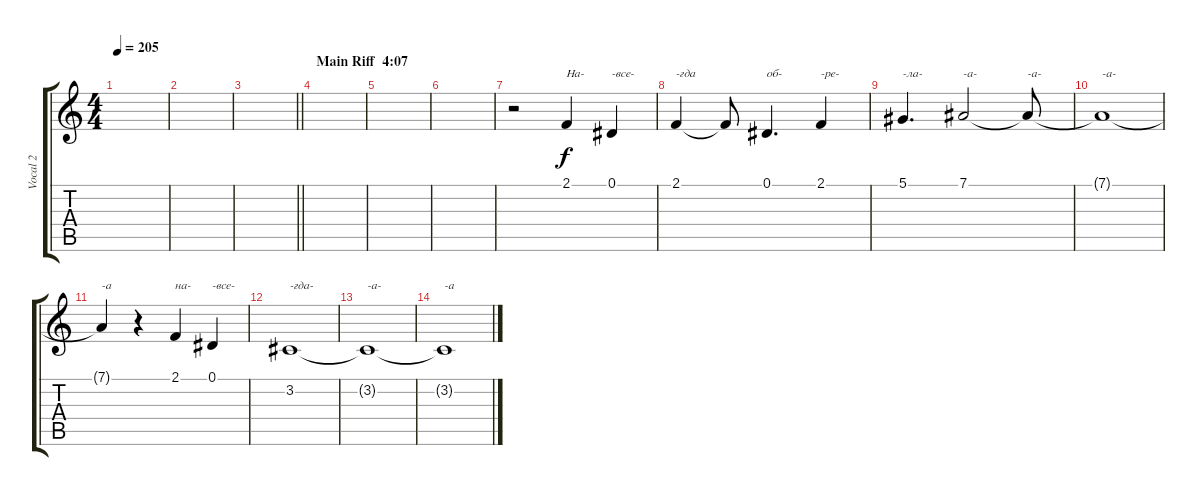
\track ("Vocal 2" "Vocal 2") {instrument tenorsax}
\staff {score tabs}
\tuning (Eb4 Bb3 Gb3 Db3 Ab2 Db2) {hide}
\ts (4 4)
\tempo 205
\clef g2
\ks c
|
|
\barLineRight lightlight
|
\section ("" "Main Riff  4:07")
|
|
|
r.2 2.1.4{txt "На-"} 0.1.4{txt "-все-"} |
2.1.4{txt "-гда"} 2.1{t}.8 0.1.4{d txt "об-"} 2.1.4{txt "-ре-"} |
5.1.4{d txt "-ла-"} 7.1.2{txt "-а-"} 7.1{t}.8{txt "-а-"} |
7.1{t}.1{txt "-а-"} |
7.1{t}.4{txt "-а"} r.4 2.1.4{txt "на-"} 0.1.4{txt "-все-"} |
3.2.1{txt "-гда-"} |
3.2{t}.1{txt "-а-"} |
3.2{t}.1{txt "-а"}
